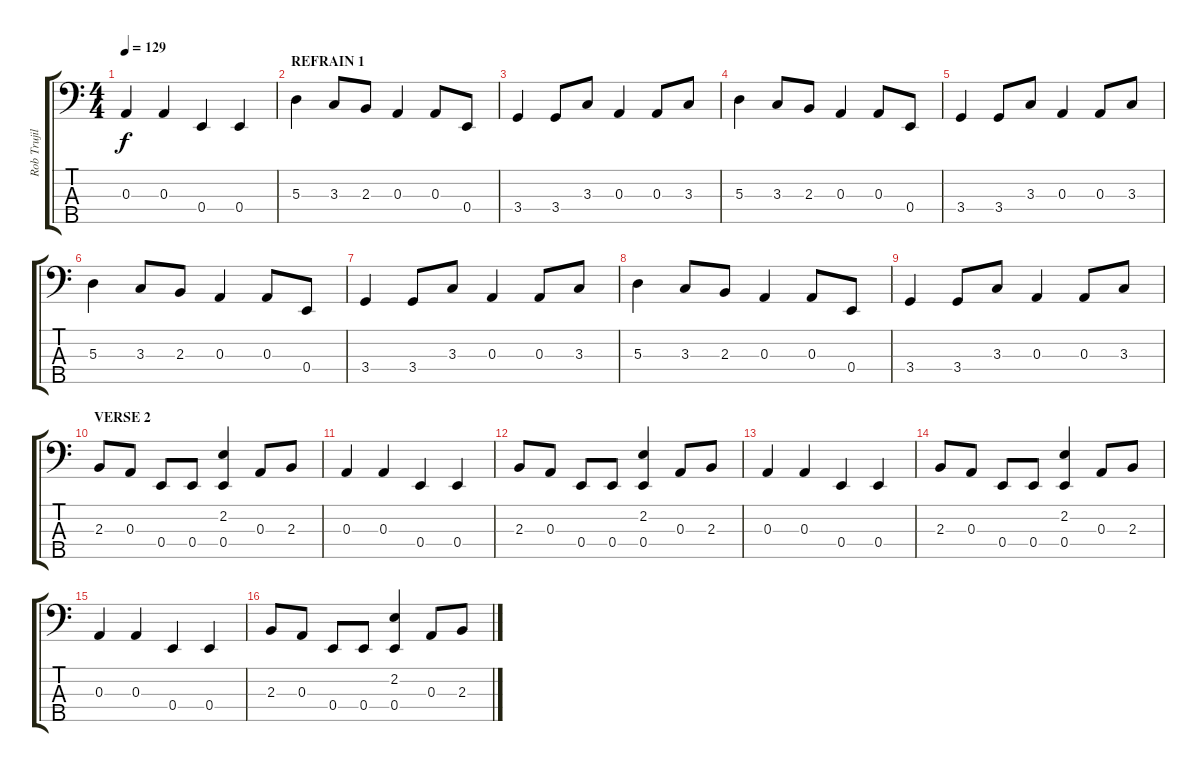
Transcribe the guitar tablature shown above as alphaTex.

\track ("Rob Trujillo [bass]" "Rob Trujil") {instrument electricbasspick}
\staff {score tabs}
\tuning (G2 D2 A1 E1 B0) {hide}
\ts (4 4)
\tempo 129
\clef f4
\ks c
0.3.4{dy f} 0.3.4 0.4.4 0.4.4 |
\section ("" "REFRAIN 1")
5.3.4 3.3.8 2.3.8 0.3.4 0.3.8 0.4.8 |
3.4.4 3.4.8 3.3.8 0.3.4 0.3.8 3.3.8 |
5.3.4 3.3.8 2.3.8 0.3.4 0.3.8 0.4.8 |
3.4.4 3.4.8 3.3.8 0.3.4 0.3.8 3.3.8 |
5.3.4 3.3.8 2.3.8 0.3.4 0.3.8 0.4.8 |
3.4.4 3.4.8 3.3.8 0.3.4 0.3.8 3.3.8 |
5.3.4 3.3.8 2.3.8 0.3.4 0.3.8 0.4.8 |
3.4.4 3.4.8 3.3.8 0.3.4 0.3.8 3.3.8 |
\section ("" "VERSE 2")
2.3.8 0.3.8 0.4.8 0.4.8 (2.2 0.4).4 0.3.8 2.3.8 |
0.3.4 0.3.4 0.4.4 0.4.4 |
2.3.8 0.3.8 0.4.8 0.4.8 (2.2 0.4).4 0.3.8 2.3.8 |
0.3.4 0.3.4 0.4.4 0.4.4 |
2.3.8 0.3.8 0.4.8 0.4.8 (2.2 0.4).4 0.3.8 2.3.8 |
0.3.4 0.3.4 0.4.4 0.4.4 |
2.3.8 0.3.8 0.4.8 0.4.8 (2.2 0.4).4 0.3.8 2.3.8
